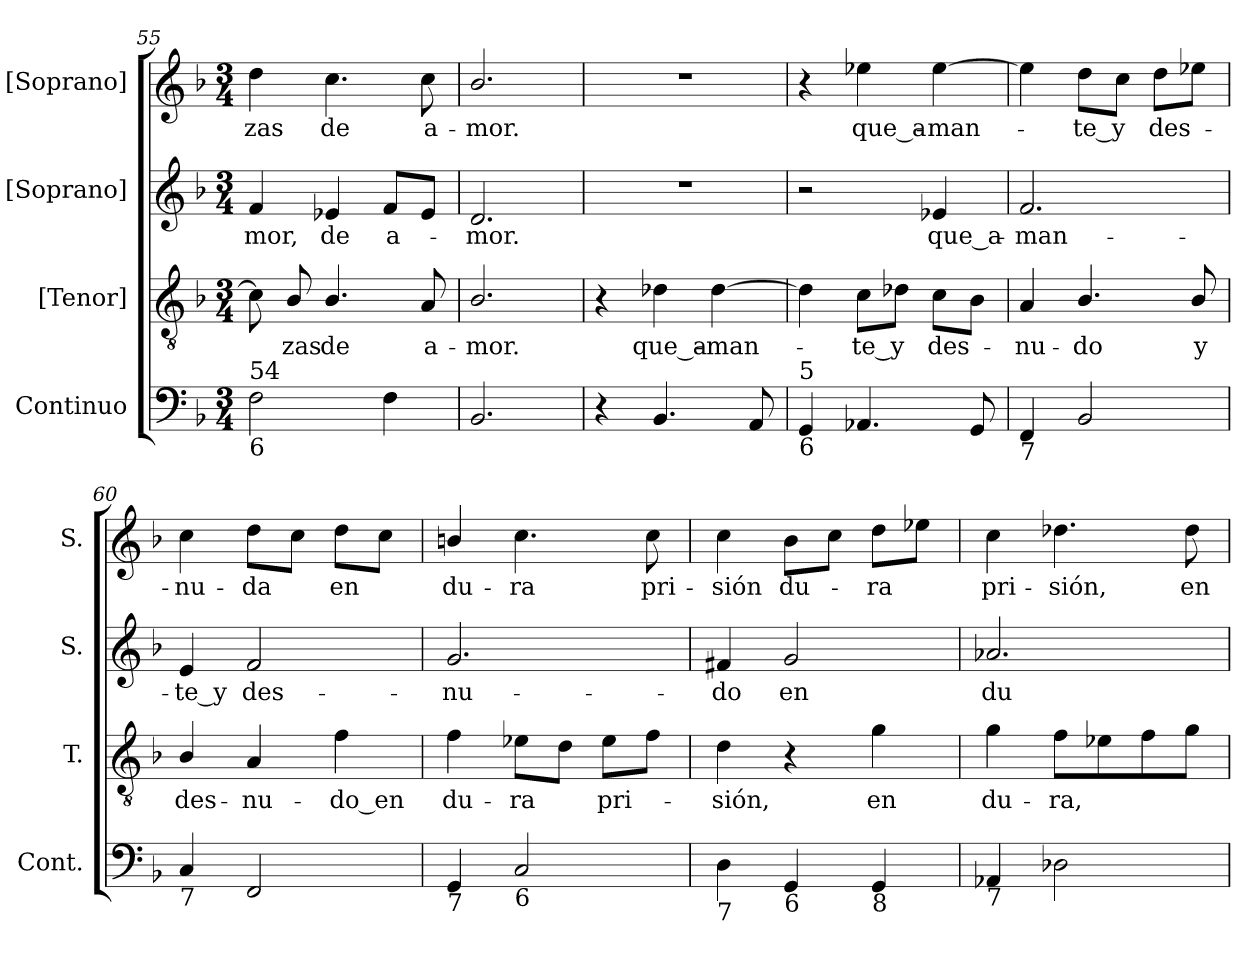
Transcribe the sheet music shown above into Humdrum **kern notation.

**kern	**kern	**text	**kern	**text	**kern	**text
*part4	*part3	*part3	*part2	*part2	*part1	*part1
*staff4	*staff3	*staff3	*staff2	*staff2	*staff1	*staff1
*I"Continuo	*I"[Tenor]	*	*I"[Soprano]	*	*I"[Soprano]	*
*I'Cont.	*I'T.	*	*I'S.	*	*I'S.	*
*clefF4	*clefGv2	*	*clefG2	*	*clefG2	*
*	*ITrd7c12	*	*	*	*	*
*k[b-]	*k[b-]	*	*k[b-]	*	*k[b-]	*
*F:	*F:	*	*F:	*	*F:	*
*M3/4	*M3/4	*	*M3/4	*	*M3/4	*
=55	=55	=55	=55	=55	=55	=55
!	!	!	!	!LO:LY:b:color=#000000	!	!
!LO:TX:b:t=6	!	!	!	!	!	!
!LO:TX:t=54	!	!	!	!	!	!
!	!	!	!	!	!	!LO:LY:b:color=#000000
2Fi\	8Ci\]	.	4fi/	-mor,	4ddi\	-zas
!	!	!LO:LY:b:color=#000000	!	!	!	!
.	8BB-i/	-zas	.	.	.	.
!	!	!LO:LY:b:color=#000000	!	!	!	!
!	!	!	!	!LO:LY:b:color=#000000	!	!
!	!	!	!	!	!	!LO:LY:b:color=#000000
.	4.BB-i/	de	4e-Xi/	de	4.cci\	de
!	!	!	!	!LO:LY:b:color=#000000	!	!
4Fi\	.	.	8fi/L	a-	.	.
!	!	!LO:LY:b:color=#000000	!	!	!	!
!	!	!	!	!	!	!LO:LY:b:color=#000000
.	8AAi/	a-	8e-i/J	.	8cci\	a-
=56	=56	=56	=56	=56	=56	=56
!	!	!LO:LY:b:color=#000000	!	!	!	!
!	!	!	!	!LO:LY:b:color=#000000	!	!
!	!	!	!	!	!	!LO:LY:b:color=#000000
2.BB-i/	2.BB-i/	-mor.	2.di/	-mor.	2.b-i/	-mor.
!!LO:LB:g=z
=57	=57	=57	=57	=57	=57	=57
!	!	!	!LO:N:vis=1	!	!LO:N:vis=1	!
4r	4r	.	2.r	.	2.r	.
!	!	!LO:LY:b:color=#000000	!	!	!	!
4.BB-i/	4D-Xi\	que_a-	.	.	.	.
!	!	!LO:LY:b:color=#000000	!	!	!	!
.	[4D-i\	-man-	.	.	.	.
8AAi/	.	.	.	.	.	.
=58	=58	=58	=58	=58	=58	=58
!LO:TX:b:t=6	!	!	!	!	!	!
!LO:TX:t=5	!	!	!	!	!	!
4GGi/	4D-i\]	.	2r	.	4r	.
!	!	!LO:LY:b:color=#000000	!	!	!	!
!	!	!	!	!	!	!LO:LY:b:color=#000000
4.AA-Xi/	8Ci\L	-te_y	.	.	4ee-Xi\	que_a-
.	8D-Xi\J	.	.	.	.	.
!	!	!LO:LY:b:color=#000000	!	!	!	!
!	!	!	!	!LO:LY:b:color=#000000	!	!
!	!	!	!	!	!	!LO:LY:b:color=#000000
.	8Ci\L	des-	4e-Xi/	que_a-	[4ee-i\	-man-
8GGi/	8BB-i\J	.	.	.	.	.
=59	=59	=59	=59	=59	=59	=59
!	!	!LO:LY:b:color=#000000	!	!	!	!
!LO:TX:b:t=7	!	!	!	!	!	!
!	!	!	!	!LO:LY:b:color=#000000	!	!
4FFi/	4AAi/	-nu-	2.fi/	-man-	4ee-i\]	.
!	!	!LO:LY:b:color=#000000	!	!	!	!
!	!	!	!	!	!	!LO:LY:b:color=#000000
2BB-i/	4.BB-i/	-do	.	.	8ddi\L	-te_y
.	.	.	.	.	8cci\J	.
!	!	!	!	!	!	!LO:LY:b:color=#000000
.	.	.	.	.	8ddi\L	des-
!	!	!LO:LY:b:color=#000000	!	!	!	!
.	8BB-i/	y	.	.	8ee-Xi\J	.
=60	=60	=60	=60	=60	=60	=60
!	!	!LO:LY:b:color=#000000	!	!	!	!
!	!	!	!	!LO:LY:b:color=#000000	!	!
!LO:TX:b:t=7	!	!	!	!	!	!
!	!	!	!	!	!	!LO:LY:b:color=#000000
4Ci/	4BB-i/	des-	4ei/	-te_y	4cci\	-nu-
!	!	!LO:LY:b:color=#000000	!	!	!	!
!	!	!	!	!LO:LY:b:color=#000000	!	!
!	!	!	!	!	!	!LO:LY:b:color=#000000
2FFi/	4AAi/	-nu-	2fi/	des-	8ddi\L	-da
.	.	.	.	.	8cci\J	.
!	!	!LO:LY:b:color=#000000	!	!	!	!
!	!	!	!	!	!	!LO:LY:b:color=#000000
.	4Fi\	-do_en	.	.	8ddi\L	en
.	.	.	.	.	8cci\J	.
!!LO:LB:g=z
=61	=61	=61	=61	=61	=61	=61
!	!	!LO:LY:b:color=#000000	!	!	!	!
!	!	!	!	!LO:LY:b:color=#000000	!	!
!LO:TX:b:t=7	!	!	!	!	!	!
!	!	!	!	!	!	!LO:LY:b:color=#000000
4GGi/	4Fi\	du-	2.gi/	-nu-	4bni/	du-
!	!	!LO:LY:b:color=#000000	!	!	!	!
!LO:TX:b:t=6	!	!	!	!	!	!
!	!	!	!	!	!	!LO:LY:b:color=#000000
2Ci/	8E-Xi\L	-ra	.	.	4.cci\	-ra
.	8Di\J	.	.	.	.	.
!	!	!LO:LY:b:color=#000000	!	!	!	!
.	8E-i\L	pri-	.	.	.	.
!	!	!	!	!	!	!LO:LY:b:color=#000000
.	8Fi\J	.	.	.	8cci\	pri-
=62	=62	=62	=62	=62	=62	=62
!	!	!LO:LY:b:color=#000000	!	!	!	!
!	!	!	!	!LO:LY:b:color=#000000	!	!
!LO:TX:b:t=7	!	!	!	!	!	!
!	!	!	!	!	!	!LO:LY:b:color=#000000
4Di\	4Di\	-sión,	4f#Xi/	-do	4cci\	-sión
!	!	!	!	!LO:LY:b:color=#000000	!	!
!LO:TX:b:t=6	!	!	!	!	!	!
!	!	!	!	!	!	!LO:LY:b:color=#000000
4GGi/	4r	.	2gi/	en	8b-i\L	du-
.	.	.	.	.	8cci\J	.
!	!	!LO:LY:b:color=#000000	!	!	!	!
!LO:TX:b:t=8	!	!	!	!	!	!
!	!	!	!	!	!	!LO:LY:b:color=#000000
4GGi/	4Gi\	en	.	.	8ddi\L	-ra
.	.	.	.	.	8ee-Xi\J	.
=63	=63	=63	=63	=63	=63	=63
!	!	!LO:LY:b:color=#000000	!	!	!	!
!	!	!	!	!LO:LY:b:color=#000000	!	!
!LO:TX:b:t=7	!	!	!	!	!	!
!	!	!	!	!	!	!LO:LY:b:color=#000000
4AA-Xi/	4Gi\	du-	2.a-Xi/	du-	4cci\	pri-
!	!	!LO:LY:b:color=#000000	!	!	!	!
!	!	!	!	!	!	!LO:LY:b:color=#000000
2D-Xi\	8Fi\L	-ra,	.	.	4.dd-Xi\	-sión,
.	8E-Xi\	.	.	.	.	.
.	8Fi\	.	.	.	.	.
!	!	!	!	!	!	!LO:LY:b:color=#000000
.	8Gi\J	.	.	.	8dd-i\	en
=	=	=	=	=	=	=
*-	*-	*-	*-	*-	*-	*-
